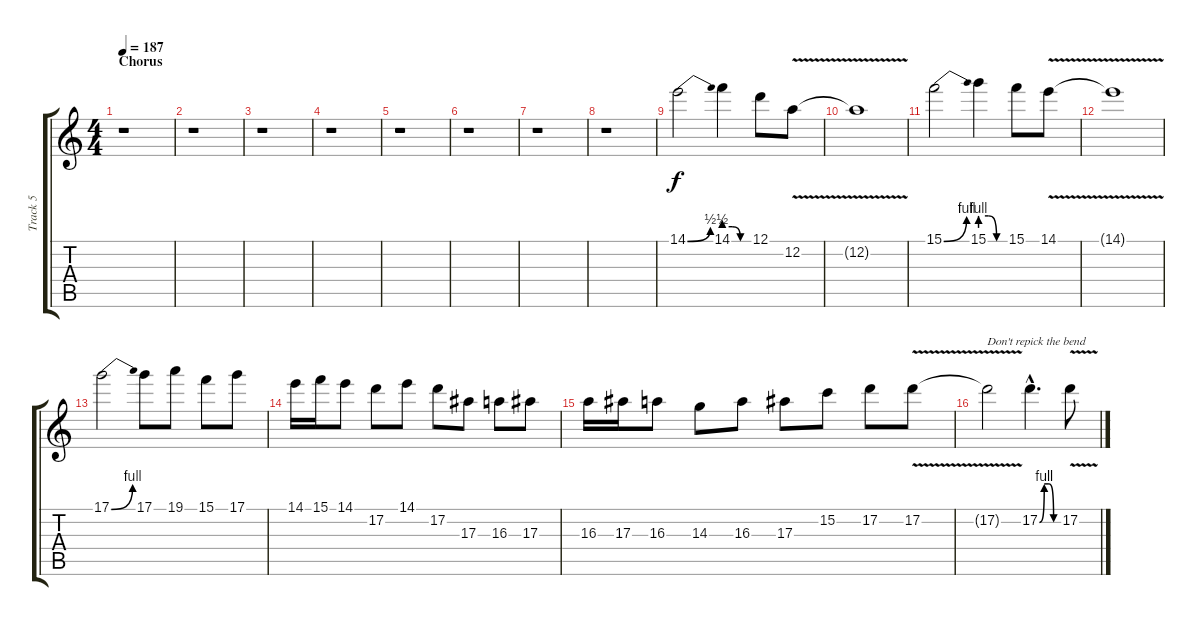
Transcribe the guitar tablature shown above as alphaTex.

\track ("Track 5" "Track 5") {instrument distortionguitar}
\staff {score tabs}
\tuning (D4 A3 F3 C3 G2 D2) {hide}
\ts (4 4)
\section ("" "Chorus")
\tempo 187
\clef g2
\ks c
r.1{dy f} |
r.1 |
r.1 |
r.1 |
r.1 |
r.1 |
r.1 |
r.1 |
14.1{be (bend 0 0 60 2)}.2 14.1{be (custom 0 2 20 2 40 0 60 0)}.4 12.1.8 12.2{v}.8 |
12.2{t}.1 |
15.1{be (bend 0 0 60 4)}.2 15.1{be (custom 0 4 20 4 40 0 60 0)}.4 15.1.8 14.1{v}.8 |
14.1{t}.1 |
17.1{be (bend 0 0 60 4)}.2 17.1.8 19.1.8 15.1.8 17.1.8 |
14.1.16 15.1.16 14.1.8 17.2.8 14.1.8 17.2.8 17.3.8 16.3.8 17.3.8 |
16.3.16 17.3.16 16.3.8 14.3.8 16.3.8 17.3.8 15.2.8 17.2.8 17.2{v}.8 |
17.2{t}.2{txt "Don't repick the bend"} 17.2{be (custom 0 0 15 4 30 4 45 0 60 0) hac}.4{d} 17.2{v}.8
